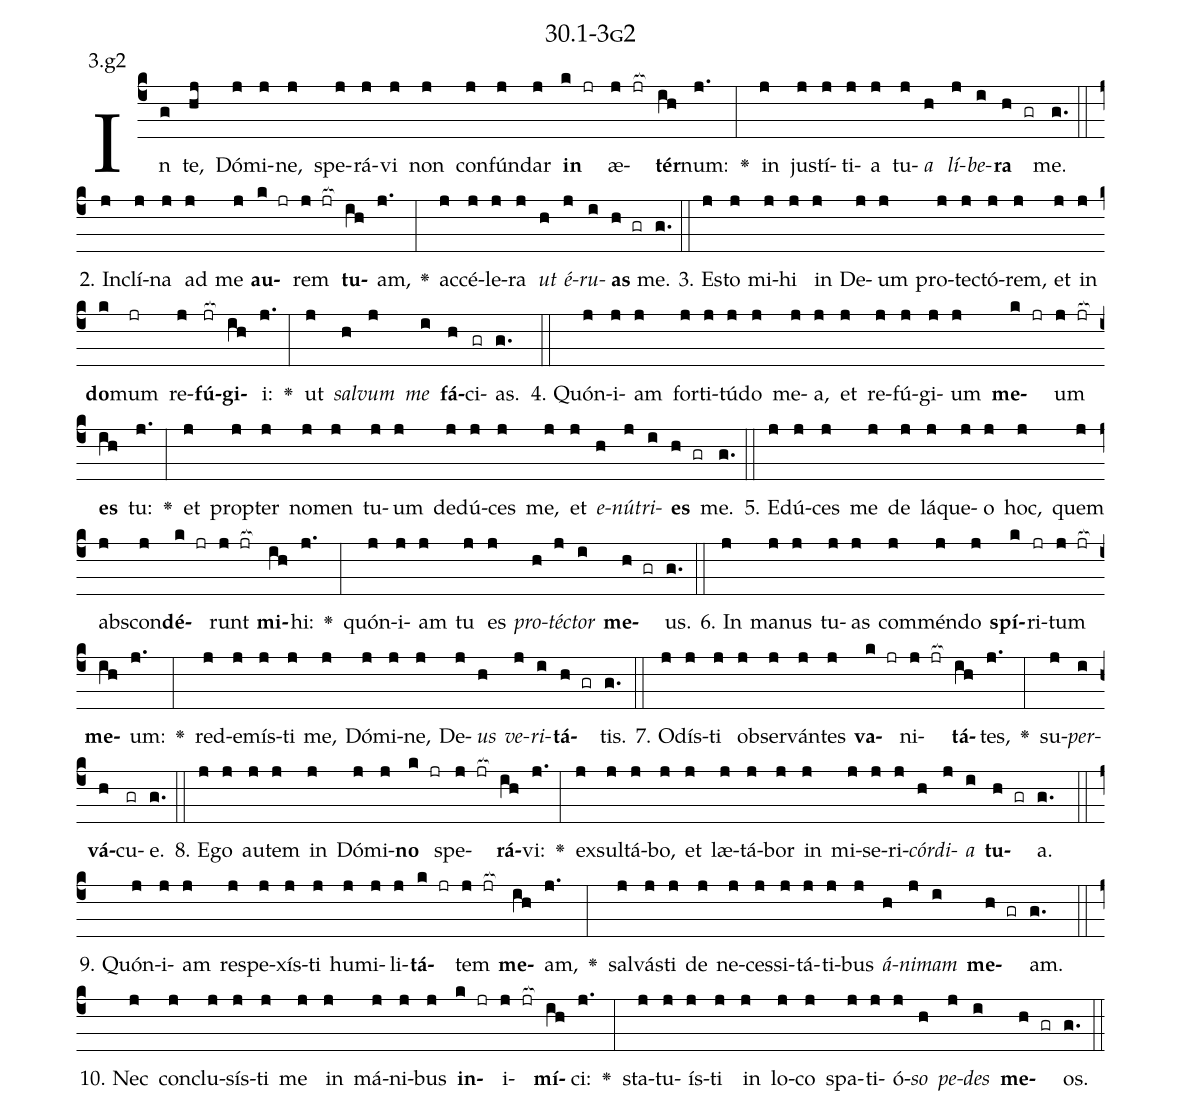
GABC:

name: 30.1-3g2;
annotation: 3.g2;
%%
(c4)In(g) te,(hj) Dó(j)mi(j)ne,(j) spe(j)rá(j)vi(j) non(j) con(j)fún(j)dar(j) <b>in</b>(k jr) æ(j jr[ocb:1{])<b>tér</b>(ih[ocb:0}])num:(j.) <v>\greheightstar</v>(:) in(j) jus(j)tí(j)ti(j)a(j) tu(j)<i>a</i>(h) <i>lí</i>(j)<i>be</i>(i)<b>ra</b>(h gr) me.(g.) (::)
2. In(j)clí(j)na(j) ad(j) me(j) <b>au</b>(k jr)rem(j jr[ocb:1{]) <b>tu</b>(ih[ocb:0}])am,(j.) <v>\greheightstar</v>(:) ac(j)cé(j)le(j)ra(j) <i>ut</i>(h) <i>é</i>(j)<i>ru</i>(i)<b>as</b>(h gr) me.(g.) (::)
3. Es(j)to(j) mi(j)hi(j) in(j) De(j)um(j) pro(j)tec(j)tó(j)rem,(j) et(j) in(j) <b>do</b>(k)mum(jr) re(j)<b>fú</b>(jr[ocb:1{])<b>gi</b>(ih[ocb:0}])i:(j.) <v>\greheightstar</v>(:) ut(j) <i>sal</i>(h)<i>vum</i>(j) <i>me</i>(i) <b>fá</b>(h)ci(gr)as.(g.) (::)
4. Quón(j)i(j)am(j) for(j)ti(j)tú(j)do(j) me(j)a,(j) et(j) re(j)fú(j)gi(j)um(j) <b>me</b>(k jr)um(j jr[ocb:1{]) <b>es</b>(ih[ocb:0}]) tu:(j.) <v>\greheightstar</v>(:) et(j) prop(j)ter(j) no(j)men(j) tu(j)um(j) de(j)dú(j)ces(j) me,(j) et(j) <i>e</i>(h)<i>nú</i>(j)<i>tri</i>(i)<b>es</b>(h gr) me.(g.) (::)
5. E(j)dú(j)ces(j) me(j) de(j) lá(j)que(j)o(j) hoc,(j) quem(j) abs(j)con(j)<b>dé</b>(k jr)runt(j jr[ocb:1{]) <b>mi</b>(ih[ocb:0}])hi:(j.) <v>\greheightstar</v>(:) quón(j)i(j)am(j) tu(j) es(j) <i>pro</i>(h)<i>téc</i>(j)<i>tor</i>(i) <b>me</b>(h gr)us.(g.) (::)
6. In(j) ma(j)nus(j) tu(j)as(j) com(j)mén(j)do(j) <b>spí</b>(k)ri(jr)tum(j jr[ocb:1{]) <b>me</b>(ih[ocb:0}])um:(j.) <v>\greheightstar</v>(:) red(j)e(j)mís(j)ti(j) me,(j) Dó(j)mi(j)ne,(j) De(j)<i>us</i>(h) <i>ve</i>(j)<i>ri</i>(i)<b>tá</b>(h gr)tis.(g.) (::)
7. O(j)dís(j)ti(j) ob(j)ser(j)ván(j)tes(j) <b>va</b>(k jr)ni(j jr[ocb:1{])<b>tá</b>(ih[ocb:0}])tes,(j.) <v>\greheightstar</v>(:) su(j)<i>per</i>(i)<b>vá</b>(h)cu(gr)e.(g.) (::)
8. E(j)go(j) au(j)tem(j) in(j) Dó(j)mi(j)<b>no</b>(k jr) spe(j jr[ocb:1{])<b>rá</b>(ih[ocb:0}])vi:(j.) <v>\greheightstar</v>(:) ex(j)sul(j)tá(j)bo,(j) et(j) læ(j)tá(j)bor(j) in(j) mi(j)se(j)ri(j)<i>cór</i>(h)<i>di</i>(j)<i>a</i>(i) <b>tu</b>(h gr)a.(g.) (::)
9. Quón(j)i(j)am(j) re(j)spe(j)xís(j)ti(j) hu(j)mi(j)li(j)<b>tá</b>(k jr)tem(j jr[ocb:1{]) <b>me</b>(ih[ocb:0}])am,(j.) <v>\greheightstar</v>(:) sal(j)vás(j)ti(j) de(j) ne(j)ces(j)si(j)tá(j)ti(j)bus(j) <i>á</i>(h)<i>ni</i>(j)<i>mam</i>(i) <b>me</b>(h gr)am.(g.) (::)
10. Nec(j) con(j)clu(j)sís(j)ti(j) me(j) in(j) má(j)ni(j)bus(j) <b>in</b>(k jr)i(j jr[ocb:1{])<b>mí</b>(ih[ocb:0}])ci:(j.) <v>\greheightstar</v>(:) sta(j)tu(j)ís(j)ti(j) in(j) lo(j)co(j) spa(j)ti(j)ó(j)<i>so</i>(h) <i>pe</i>(j)<i>des</i>(i) <b>me</b>(h gr)os.(g.) (::)
